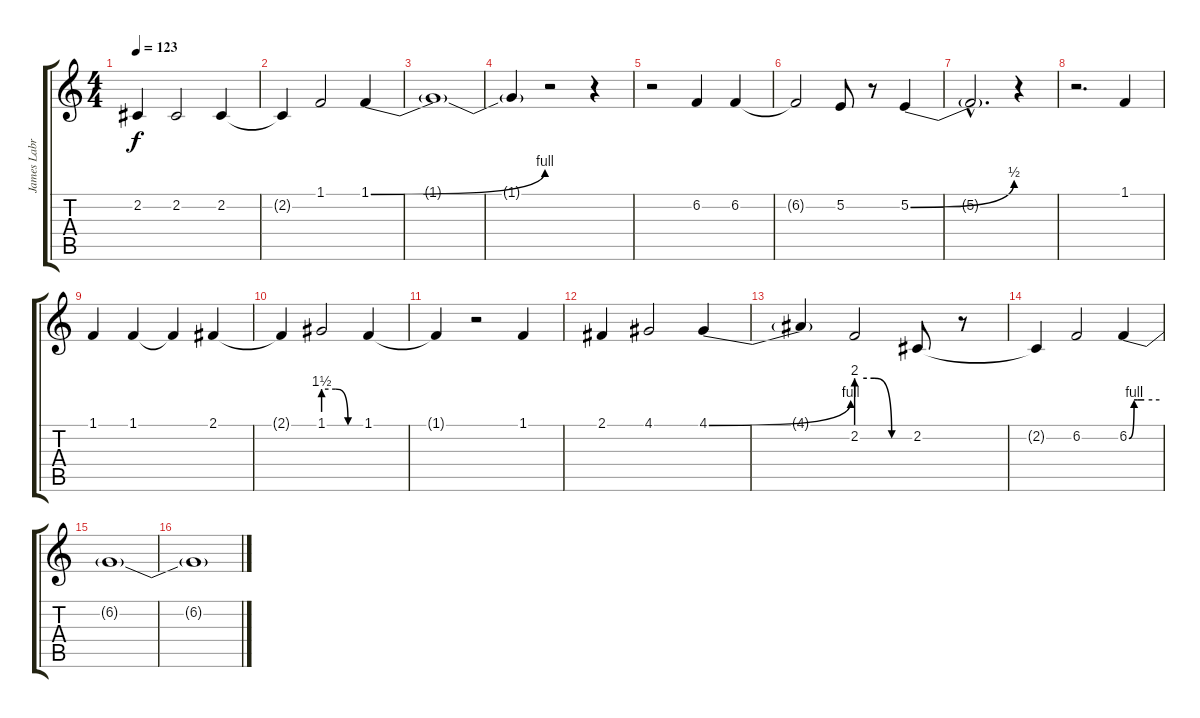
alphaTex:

\track ("James Labrie" "James Labr") {instrument altosax}
\staff {score tabs}
\tuning (E4 B3 G3 D3 A2 E2) {hide}
\ts (4 4)
\tempo 123
\clef g2
\ks c
2.2{t}.4{dy f} 2.2.2 2.2.4 |
2.2{t}.4 1.1.2 1.1{be (bend 0 0 60 4)}.4 |
1.1{t}.1 |
1.1{t}.4 r.2 r.4 |
r.2 6.2.4 6.2.4 |
6.2{t}.2 5.2.8 r.8 5.2{be (bend 0 0 60 2)}.4 |
5.2{hac t}.2{d} r.4 |
r.2{d} 1.1.4 |
1.1.4 1.1.4 1.1{t}.4 2.1.4 |
2.1{t}.4 1.1{be (custom 0 6 20 6 40 0 60 0)}.2 1.1.4 |
1.1{t}.4 r.2 1.1.4 |
2.1.4 4.1.2 4.1{be (bend 0 0 60 4)}.4 |
4.1{t}.4 2.2{be (custom 0 8 20 8 40 0 60 0)}.2 2.2.8 r.8 |
2.2{t}.4 6.2.2 6.2{be (custom 0 0 10 4 17 4 30 4 60 4)}.4 |
6.2{t}.1 |
6.2{t}.1
